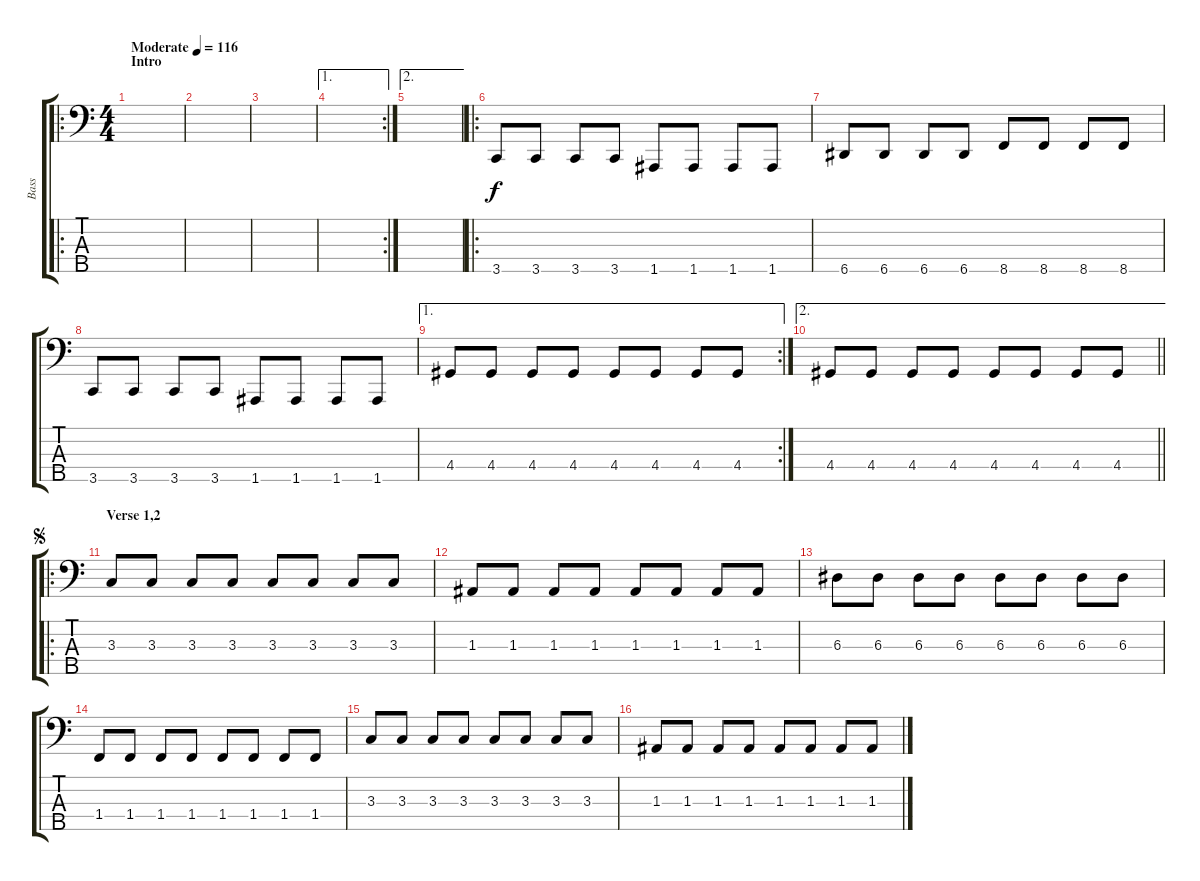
\track ("Bass" "Bass") {instrument electricbassfinger}
\staff {score tabs}
\tuning (G2 D2 A1 E1 A0) {hide}
\ro
\ts (4 4)
\section ("" "Intro")
\tempo (116 "Moderate")
\clef f4
\ks c
|
|
|
\ae 1
\rc 2
|
\ae 2
|
\ro
3.5.8 3.5.8 3.5.8 3.5.8 1.5.8 1.5.8 1.5.8 1.5.8 |
6.5.8 6.5.8 6.5.8 6.5.8 8.5.8 8.5.8 8.5.8 8.5.8 |
3.5.8 3.5.8 3.5.8 3.5.8 1.5.8 1.5.8 1.5.8 1.5.8 |
\ae 1
\rc 2
4.4.8 4.4.8 4.4.8 4.4.8 4.4.8 4.4.8 4.4.8 4.4.8 |
\ae 2
\barLineRight lightlight
4.4.8 4.4.8 4.4.8 4.4.8 4.4.8 4.4.8 4.4.8 4.4.8 |
\ro
\section ("" "Verse 1,2")
\jump segno
3.3.8{dy f} 3.3.8 3.3.8 3.3.8 3.3.8 3.3.8 3.3.8 3.3.8 |
1.3.8 1.3.8 1.3.8 1.3.8 1.3.8 1.3.8 1.3.8 1.3.8 |
6.3.8 6.3.8 6.3.8 6.3.8 6.3.8 6.3.8 6.3.8 6.3.8 |
1.4.8 1.4.8 1.4.8 1.4.8 1.4.8 1.4.8 1.4.8 1.4.8 |
3.3.8 3.3.8 3.3.8 3.3.8 3.3.8 3.3.8 3.3.8 3.3.8 |
1.3.8 1.3.8 1.3.8 1.3.8 1.3.8 1.3.8 1.3.8 1.3.8
